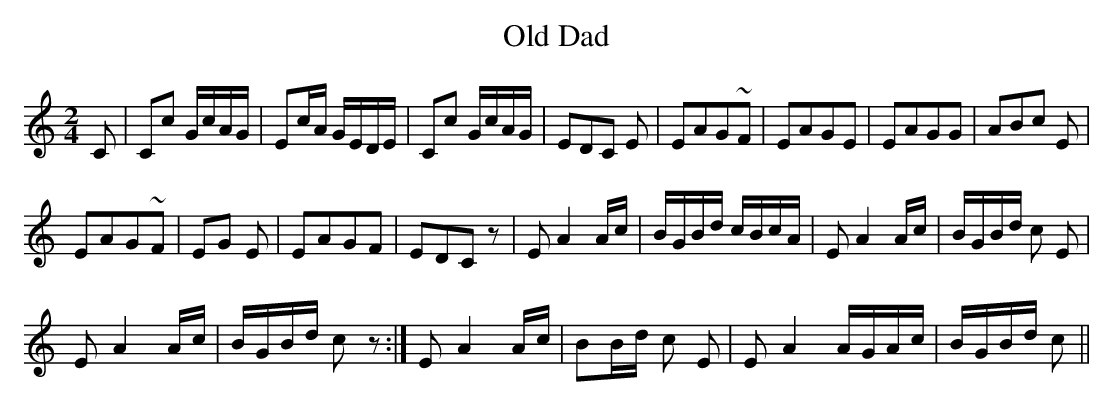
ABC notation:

X:1
T:Old Dad
M:2/4
L:1/8
K:C
C|Cc G/c/A/G/|Ec/A/ G/E/D/E/|Cc G/c/A/G/|EDC E|EAG~F|EAGE|EAGG|ABc E|
EAG~F|EG E|EAGF|EDC z|E A2 A/c/|B/G/B/d/ c/B/c/A/|E A2 A/c/|B/G/B/d/ c E|
E A2 A/c/|B/G/B/d/ cz:| E A2 A/c/|BB/d/ c E|E A2 A/G/A/c/|B/G/B/d/ c||
